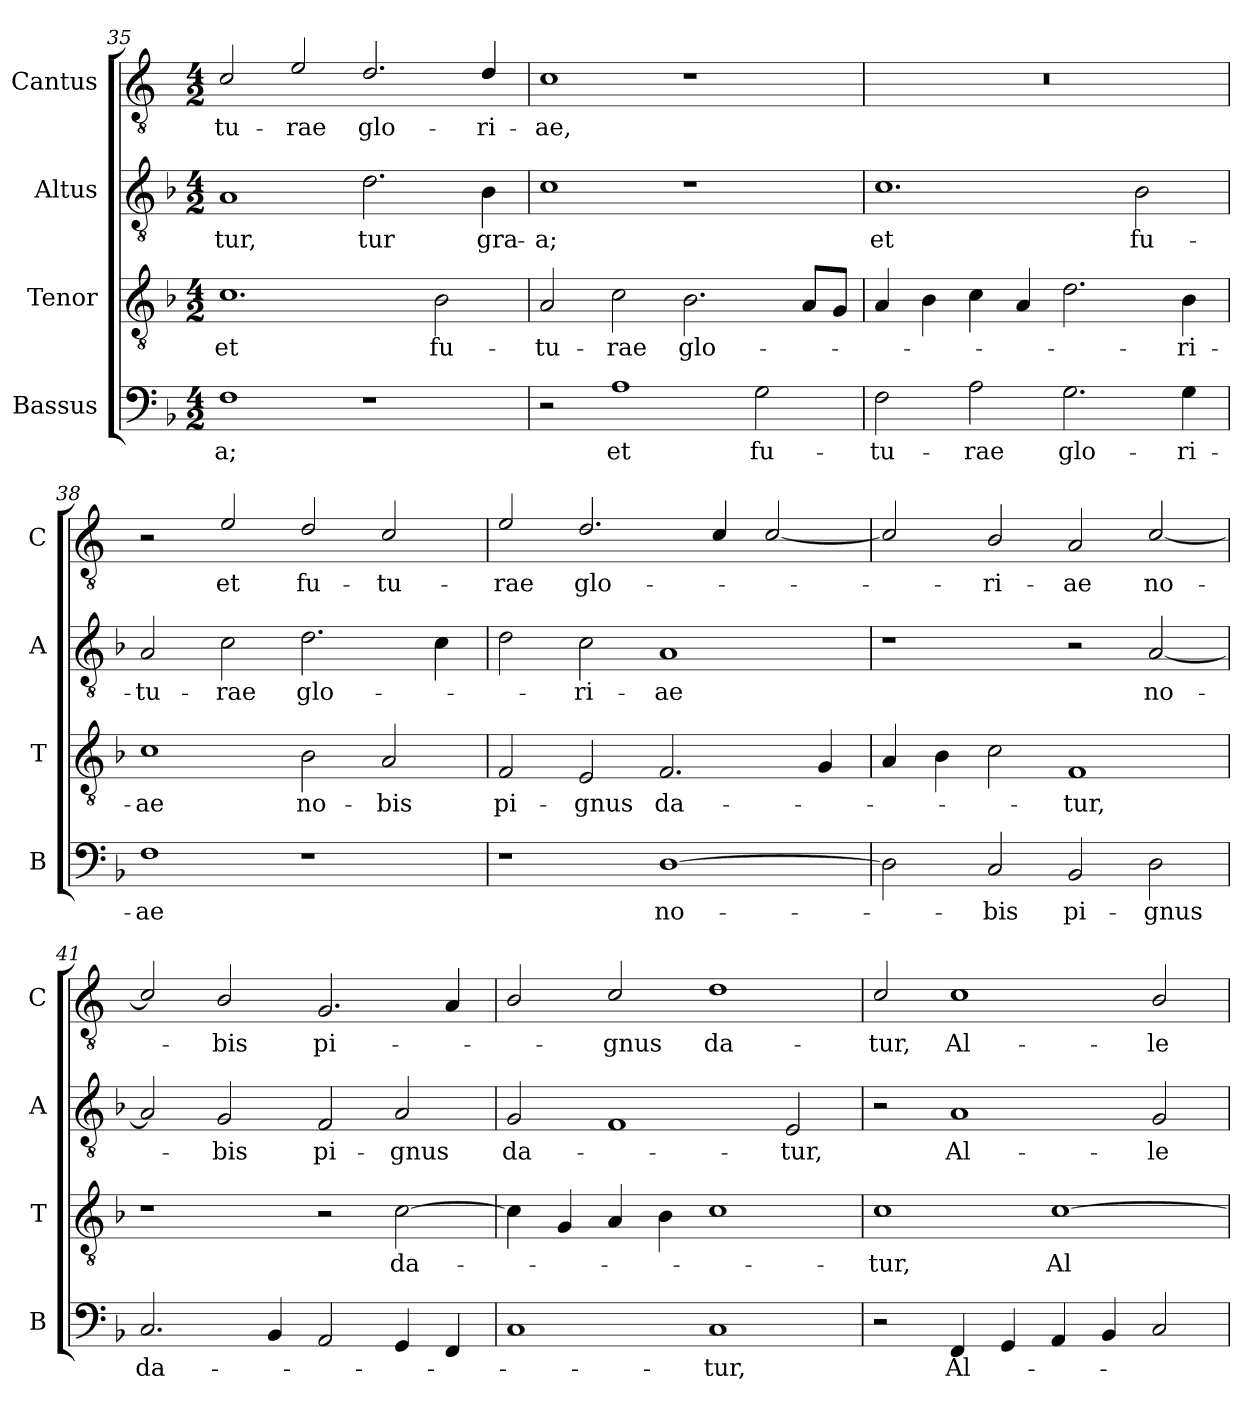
**kern	**text	**kern	**text	**kern	**text	**kern	**text
*part4	*part4	*part3	*part3	*part2	*part2	*part1	*part1
*staff4	*staff4	*staff3	*staff3	*staff2	*staff2	*staff1	*staff1
*I"Bassus	*	*I"Tenor	*	*I"Altus	*	*I"Cantus	*
*I'B	*	*I'T	*	*I'A	*	*I'C	*
*clefF4	*	*clefGv2	*	*clefGv2	*	*clefGv2	*
*	*	*	*	*	*	*ITrd4c7	*
*k[b-]	*	*k[b-]	*	*k[b-]	*	*k[b-]	*
*F:	*	*F:	*	*F:	*	*F:	*
*M4/2	*	*M4/2	*	*M4/2	*	*M4/2	*
=35	=35	=35	=35	=35	=35	=35	=35
!	!LO:LY:b	!	!LO:LY:b	!	!LO:LY:b	!	!LO:LY:b
1F	-a;	1.c	et	1A	-tur,	2F/	-tu-
!	!	!	!	!	!	!	!LO:LY:b
.	.	.	.	.	.	2A/	-rae
!	!	!	!	!	!LO:LY:b	!	!LO:LY:b
1r	.	.	.	2.d\	tur	2.G/	glo-
!	!	!	!LO:LY:b	!	!	!	!
.	.	2B-\	fu-	.	.	.	.
!	!	!	!	!	!LO:LY:b	!	!LO:LY:b
.	.	.	.	4B-\	gra-	4G/	-ri-
!!LO:LB:g=z
=36	=36	=36	=36	=36	=36	=36	=36
!	!	!	!LO:LY:b	!	!LO:LY:b	!	!LO:LY:b
2r	.	2A/	-tu-	1c	-a;	1F	-ae,
!	!LO:LY:b	!	!LO:LY:b	!	!	!	!
1A	et	2c\	-rae	.	.	.	.
!	!	!	!LO:LY:b	!	!	!	!
.	.	2.B-\	glo-	1r	.	1r	.
!	!LO:LY:b	!	!	!	!	!	!
2G\	fu-	.	.	.	.	.	.
.	.	8A/L	.	.	.	.	.
.	.	8G/J	.	.	.	.	.
=37	=37	=37	=37	=37	=37	=37	=37
!	!LO:LY:b	!	!	!	!LO:LY:b	!	!
2F\	-tu-	4A/	.	1.c	et	0r	.
.	.	4B-\	.	.	.	.	.
!	!LO:LY:b	!	!	!	!	!	!
2A\	-rae	4c\	.	.	.	.	.
.	.	4A/	.	.	.	.	.
!	!LO:LY:b	!	!	!	!	!	!
2.G\	glo-	2.d\	.	.	.	.	.
!	!	!	!	!	!LO:LY:b	!	!
.	.	.	.	2B-\	fu-	.	.
!	!LO:LY:b	!	!LO:LY:b	!	!	!	!
4G\	-ri-	4B-\	-ri-	.	.	.	.
=38	=38	=38	=38	=38	=38	=38	=38
!	!LO:LY:b	!	!LO:LY:b	!	!LO:LY:b	!	!
1F	-ae	1c	-ae	2A/	-tu-	2r	.
!	!	!	!	!	!LO:LY:b	!	!LO:LY:b
.	.	.	.	2c\	-rae	2A/	et
!	!	!	!LO:LY:b	!	!LO:LY:b	!	!LO:LY:b
1r	.	2B-\	no-	2.d\	glo-	2G/	fu-
!	!	!	!LO:LY:b	!	!	!	!LO:LY:b
.	.	2A/	-bis	.	.	2F/	-tu-
.	.	.	.	4c\	.	.	.
=39	=39	=39	=39	=39	=39	=39	=39
!	!	!	!LO:LY:b	!	!	!	!LO:LY:b
1r	.	2F/	pi-	2d\	.	2A/	-rae
!	!	!	!LO:LY:b	!	!LO:LY:b	!	!LO:LY:b
.	.	2E/	-gnus	2c\	-ri-	2.G/	glo-
!	!LO:LY:b	!	!LO:LY:b	!	!LO:LY:b	!	!
[1D	no-	2.F/	da-	1A	-ae	.	.
.	.	.	.	.	.	4F/	.
.	.	.	.	.	.	[2F/	.
.	.	4G/	.	.	.	.	.
=40	=40	=40	=40	=40	=40	=40	=40
2D\]	.	4A/	.	1r	.	2F/]	.
.	.	4B-\	.	.	.	.	.
!	!LO:LY:b	!	!	!	!	!	!LO:LY:b
2C/	-bis	2c\	.	.	.	2E/	-ri-
!	!LO:LY:b	!	!LO:LY:b	!	!	!	!LO:LY:b
2BB-/	pi-	1F	-tur,	2r	.	2D/	-ae
!	!LO:LY:b	!	!	!	!LO:LY:b	!	!LO:LY:b
2D\	-gnus	.	.	[2A/	no-	[2F/	no-
=41	=41	=41	=41	=41	=41	=41	=41
!	!LO:LY:b	!	!	!	!	!	!
2.C/	da-	1r	.	2A/]	.	2F/]	.
!	!	!	!	!	!LO:LY:b	!	!LO:LY:b
.	.	.	.	2G/	-bis	2E/	-bis
4BB-/	.	.	.	.	.	.	.
!	!	!	!	!	!LO:LY:b	!	!LO:LY:b
2AA/	.	2r	.	2F/	pi-	2.C/	pi-
!	!	!	!LO:LY:b	!	!LO:LY:b	!	!
4GG/	.	[2c\	da-	2A/	-gnus	.	.
4FF/	.	.	.	.	.	4D/	.
!!LO:PB:g=z
=42	=42	=42	=42	=42	=42	=42	=42
!	!	!	!	!	!LO:LY:b	!	!
1C	.	4c\]	.	2G/	da-	2E/	.
.	.	4G/	.	.	.	.	.
!	!	!	!	!	!	!	!LO:LY:b
.	.	4A/	.	1F	.	2F/	-gnus
.	.	4B-\	.	.	.	.	.
!	!LO:LY:b	!	!	!	!	!	!LO:LY:b
1C	-tur,	1c	.	.	.	1G	da-
!	!	!	!	!	!LO:LY:b	!	!
.	.	.	.	2E/	-tur,	.	.
=43	=43	=43	=43	=43	=43	=43	=43
!	!	!	!LO:LY:b	!	!	!	!LO:LY:b
2r	.	1c	-tur,	2r	.	2F/	-tur,
!	!LO:LY:b	!	!	!	!LO:LY:b	!	!LO:LY:b
4FF/	Al-	.	.	1A	Al-	1F	Al-
4GG/	.	.	.	.	.	.	.
!	!	!	!LO:LY:b	!	!	!	!
4AA/	.	[1c	Al-	.	.	.	.
4BB-/	.	.	.	.	.	.	.
!	!	!	!	!	!LO:LY:b	!	!LO:LY:b
2C/	.	.	.	2G/	-le-	2E/	-le-
=	=	=	=	=	=	=	=
*-	*-	*-	*-	*-	*-	*-	*-
